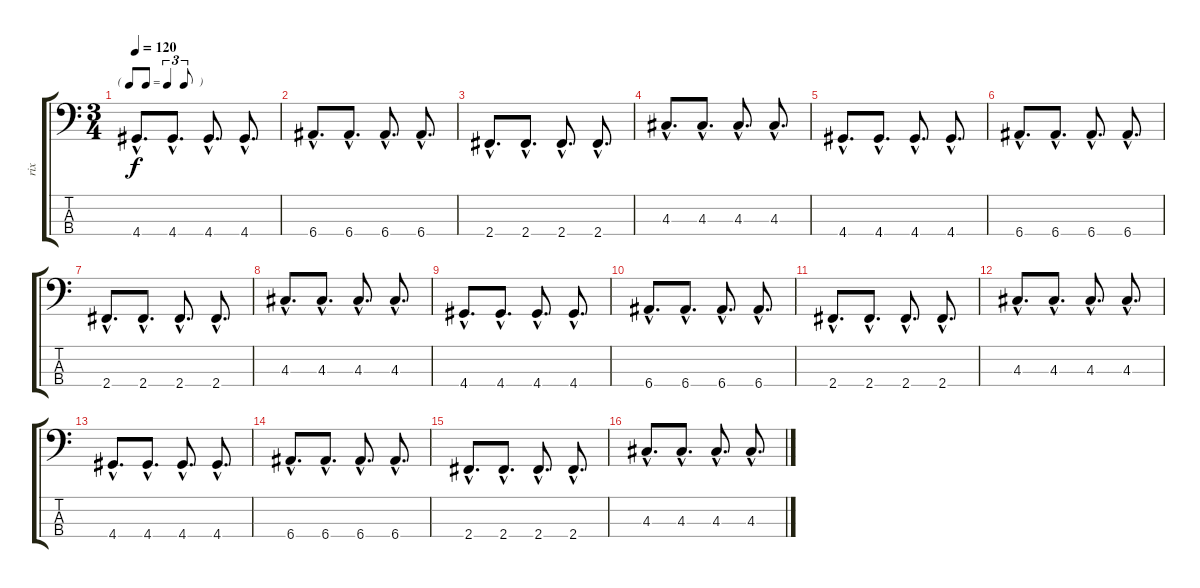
\track ("rix" "rix") {instrument electricbassfinger}
\staff {score tabs}
\tuning (G2 D2 A1 E1) {hide}
\ts (3 4)
\tf triplet8th
\tempo 120
\clef f4
\ks c
4.4{hac}.8{d dy f} 4.4{hac}.8{d} 4.4{hac}.8{d} 4.4{hac}.8{d} |
6.4{hac}.8{d} 6.4{hac}.8{d} 6.4{hac}.8{d} 6.4{hac}.8{d} |
2.4{hac}.8{d} 2.4{hac}.8{d} 2.4{hac}.8{d} 2.4{hac}.8{d} |
4.3{hac}.8{d} 4.3{hac}.8{d} 4.3{hac}.8{d} 4.3{hac}.8{d} |
4.4{hac}.8{d} 4.4{hac}.8{d} 4.4{hac}.8{d} 4.4{hac}.8{d} |
6.4{hac}.8{d} 6.4{hac}.8{d} 6.4{hac}.8{d} 6.4{hac}.8{d} |
2.4{hac}.8{d} 2.4{hac}.8{d} 2.4{hac}.8{d} 2.4{hac}.8{d} |
4.3{hac}.8{d} 4.3{hac}.8{d} 4.3{hac}.8{d} 4.3{hac}.8{d} |
4.4{hac}.8{d} 4.4{hac}.8{d} 4.4{hac}.8{d} 4.4{hac}.8{d} |
6.4{hac}.8{d} 6.4{hac}.8{d} 6.4{hac}.8{d} 6.4{hac}.8{d} |
2.4{hac}.8{d} 2.4{hac}.8{d} 2.4{hac}.8{d} 2.4{hac}.8{d} |
4.3{hac}.8{d} 4.3{hac}.8{d} 4.3{hac}.8{d} 4.3{hac}.8{d} |
4.4{hac}.8{d} 4.4{hac}.8{d} 4.4{hac}.8{d} 4.4{hac}.8{d} |
6.4{hac}.8{d} 6.4{hac}.8{d} 6.4{hac}.8{d} 6.4{hac}.8{d} |
2.4{hac}.8{d} 2.4{hac}.8{d} 2.4{hac}.8{d} 2.4{hac}.8{d} |
4.3{hac}.8{d} 4.3{hac}.8{d} 4.3{hac}.8{d} 4.3{hac}.8{d}
